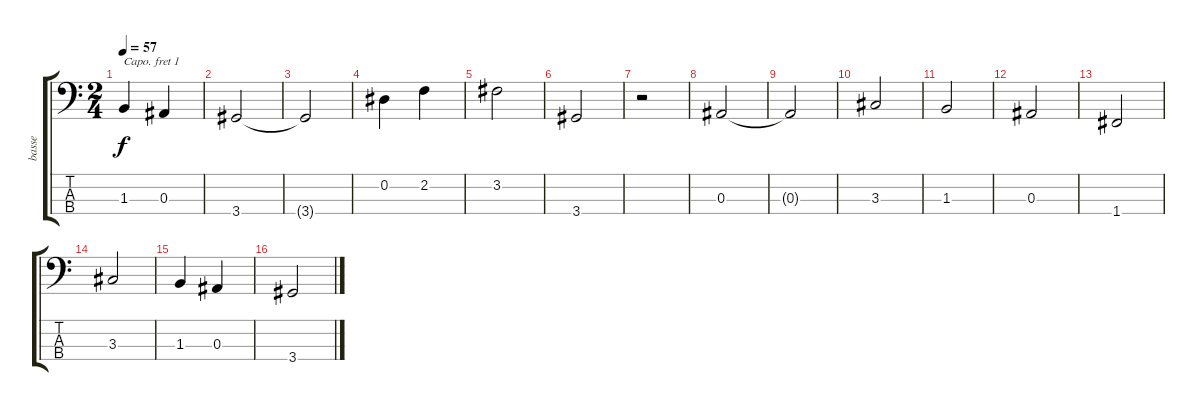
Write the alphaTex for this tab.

\track ("basse" "basse") {instrument contrabass}
\staff {score tabs}
\capo 1
\tuning (G2 D2 A1 E1) {hide}
\ts (2 4)
\tempo 57
\clef f4
\ks c
1.3.4{dy f} 0.3.4 |
3.4.2 |
3.4{t}.2 |
0.2.4 2.2.4 |
3.2.2 |
3.4.2 |
r.2 |
0.3.2{volume 7} |
0.3{t}.2 |
3.3.2 |
1.3.2 |
0.3.2 |
1.4.2 |
3.3.2 |
1.3.4 0.3.4 |
3.4.2
